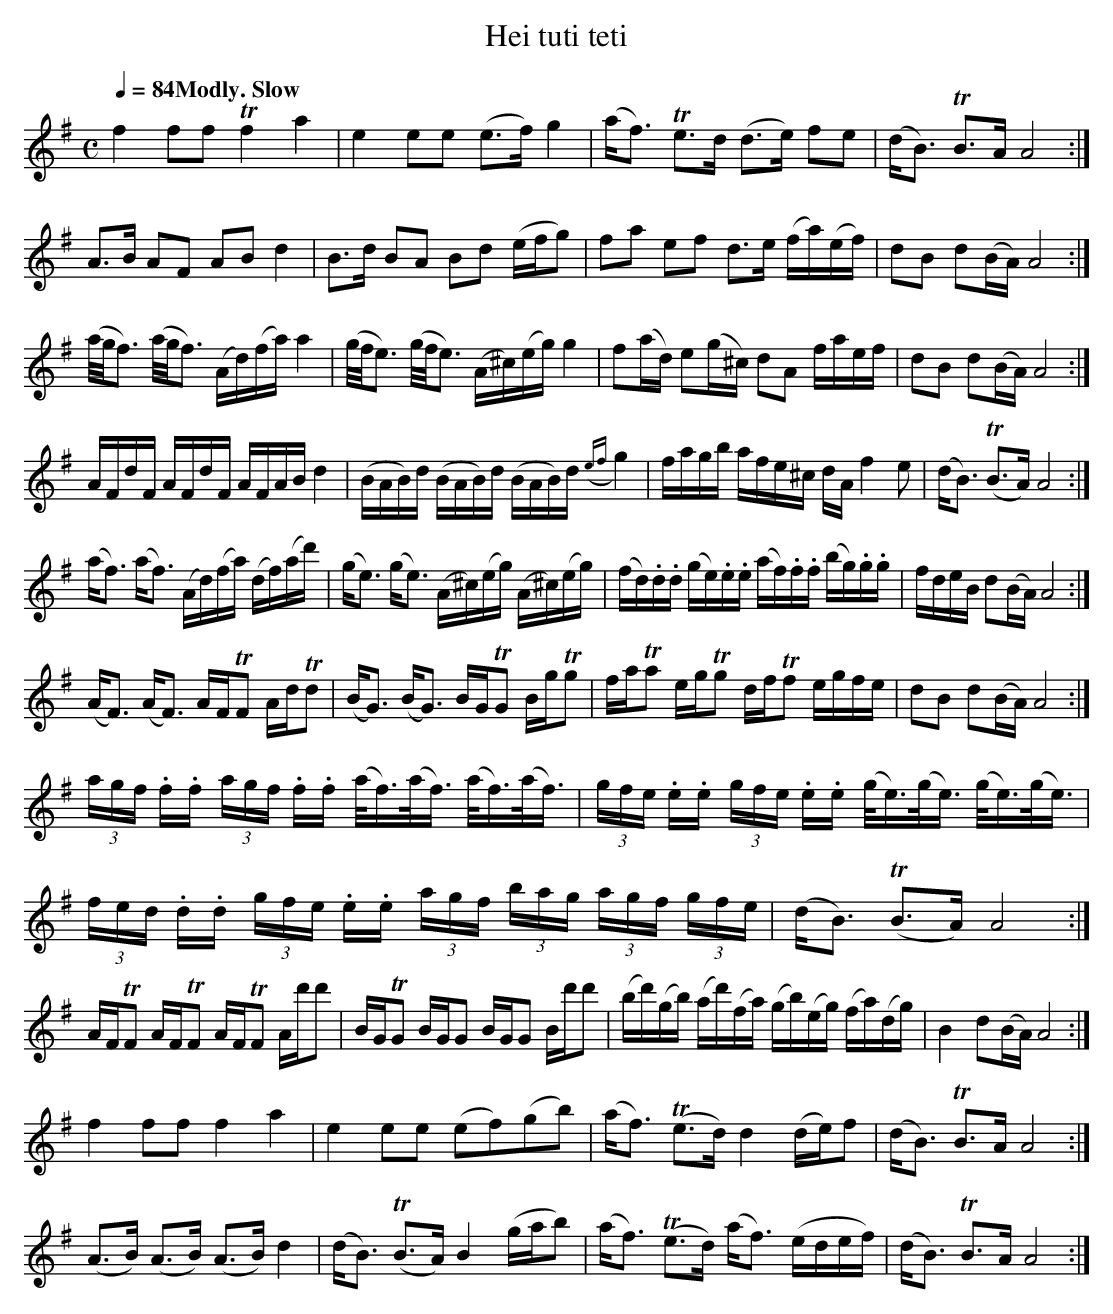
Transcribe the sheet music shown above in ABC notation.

X:1
T:Hei tuti teti
M:C
L:1/16
Q:1/4=84 "Modly. Slow"
K:A Dorian
  f4         f2f2      Tf4          a4       | e4          e2e2     (e3f)       g4       |\
 (af3)      Te3d       (d3e)        f2e2     |(dB3)       TB3A       A8                 :|
  A3B        A2F2       A2B2        d4       | B3d         B2A2      B2d2      (efg2)    |\
  f2a2       e2f2       d3e        (fa)(ef)  | d2B2        d2(BA)    A8                 :|
 (a/g/f3)   (a/g/f3)   (Ad)(fa)     a4       |(g/f/e3)    (g/f/e3)  (A^c)(eg)   g4       |\
  f2(ad)     e2(g^c)    d2A2        faef     | d2B2        d2(BA)    A8                 :|
  AFdF       AFdF       AFAB        d4       |(BAB)d      (BAB)d    (BAB)d ({ef}g4)      |\
  fagb       afe^c      dA  f4          e2   |(dB3)      (TB3A)      A8                 :|
 (af3)      (af3)      (Ad)(fa)    (df)(ad') |(ge3)       (ge3)     (A^c)(eg)  (A^c)(eg) |\
 (fd).d.d   (ge).e.e   (af).f.f    (bg).g.g  | fdeB        d2(BA)    A8                 :|
 (AF3)      (AF3)       AFTF2       AdTd2    |(BG3)       (BG3)      BGTG2      BgTg2    |\
  faTa2      egTg2      dfTf2       egfe     | d2B2        d2(BA)    A8                 :|
(3agf .f.f (3agf .f.f  (a<f)(a<f)  (a<f)(a<f)|(3gfe .e.e (3gfe .e.e (g<e)(g<e) (g<e)(g<e)|\
(3fed .d.d (3gfe .e.e (3agf (3bag (3agf (3gfe| (dB3)     (TB3A)      A8                 :|
  AFTF2      AFTF2      AFTF2       Ad'd'2   | BGTG2       BGG2      BGG2       Bd'd'2   |\
 (bd')(gb)  (ad')(fa)  (gb)(eg)    (fa)(dg)  | B4          d2(BA)    A8                 :|
  f4         f2f2       f4          a4       | e4          e2e2     (e2f2)(g2b2)         |\
 (af3)     (Te3d)       d4         (de)f2    |(dB3)       TB3A       A8                 :|
 (A3B)      (A3B)      (A3B)        d4       |(dB3)      (TB3A)      B4        (gab2)    |\
 (af3)     (Te3d)      (af3)       (edef)    |(dB3)       TB3A       A8                 :|
